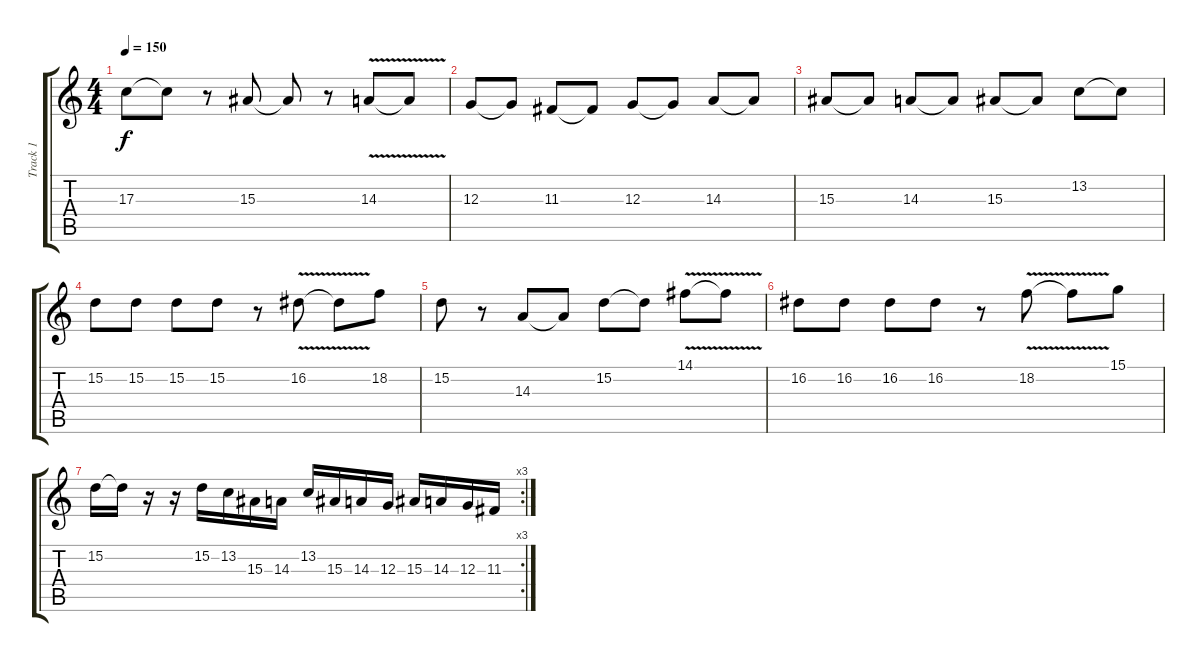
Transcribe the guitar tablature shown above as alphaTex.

\track ("Track 1" "Track 1") {instrument lead5charang}
\staff {score tabs}
\tuning (E4 B3 G3 D3 A2 E2) {hide}
\ts (4 4)
\tempo 150
\clef g2
\ks c
17.3.8{dy f} 17.3{t}.8 r.8 15.3.8 15.3{t}.8 r.8 14.3{v}.8 14.3{t}.8 |
12.3.8 12.3{t}.8 11.3.8 11.3{t}.8 12.3.8 12.3{t}.8 14.3.8 14.3{t}.8 |
15.3.8 15.3{t}.8 14.3.8 14.3{t}.8 15.3.8 15.3{t}.8 13.2.8 13.2{t}.8 |
15.2.8 15.2.8 15.2.8 15.2.8 r.8 16.2{v}.8 16.2{t}.8 18.2.8 |
15.2.8 r.8 14.3.8 14.3{t}.8 15.2.8 15.2{t}.8 14.1{v}.8 14.1{t}.8 |
16.2.8 16.2.8 16.2.8 16.2.8 r.8 18.2{v}.8 18.2{t}.8 15.1.8 |
\rc 3
15.2.16 15.2{t}.16 r.16 r.16 15.2.16 13.2.16 15.3.16 14.3.16 13.2.16 15.3.16 14.3.16 12.3.16 15.3.16 14.3.16 12.3.16 11.3.16
